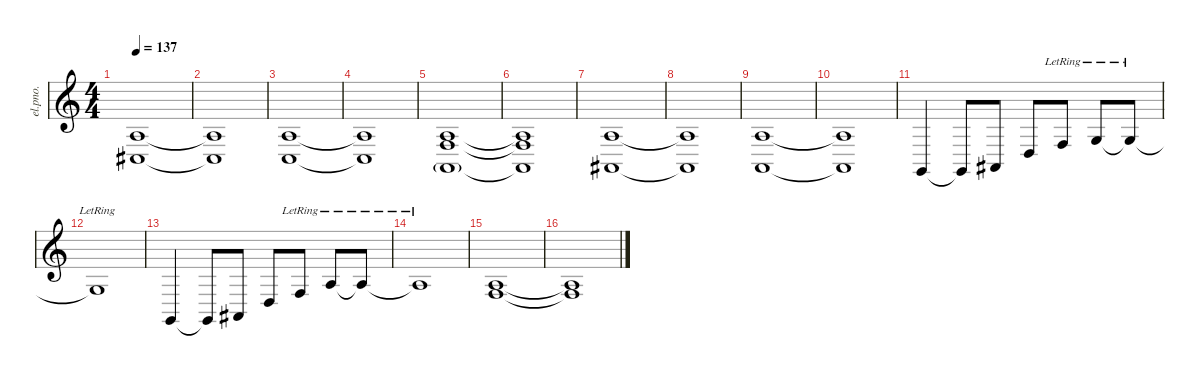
\defaultSystemsLayout 4
\hideDynamics
\bracketExtendMode nobrackets
\otherSystemsTrackNameOrientation horizontal
\track ("Per Wiberg" "el.pno.") {instrument electricgrandpiano}
\staff {score}
\tuning (E4 B3 G3 D3 A2 E2)
\ts (4 4)
\tempo 137
\clef g2
\ks c
(2.3 4.5{acc #}).1{dy f beam Up} |
(2.3{t} 4.5{t acc #}).1{beam Up} |
(2.3 3.5).1{beam Up} |
(2.3{t} 3.5{t}).1{beam Up} |
(2.3 3.4 0.5{g}).1{beam Up} |
(2.3{t} 3.4{t} 0.5{t}).1{beam Up} |
(2.3 1.5{acc #}).1{beam Up} |
(2.3{t} 1.5{t acc #}).1{beam Up} |
(2.3 0.5).1{beam Up} |
(2.3{t} 0.5{t}).1{beam Up} |
3.6.4{beam Up} 3.6{t}.8{beam Up} 1.5{acc #}.8{beam Up} 0.4.8{beam Up} 3.4{lr}.8{beam Up} 0.3{lr}.8{beam Up} 0.3{lr t}.8{beam Up} |
0.3{lr t}.1{beam Up} |
3.6.4{beam Up} 3.6{t}.8{beam Up} 1.5{acc #}.8{beam Up} 0.4.8{beam Up} 3.4{lr}.8{beam Up} 2.3{lr}.8{beam Up} 2.3{lr t}.8{beam Up} |
2.3{lr t}.1{beam Up} |
(2.3 3.4).1{beam Up} |
(2.3{t} 3.4{t}).1{beam Up}
